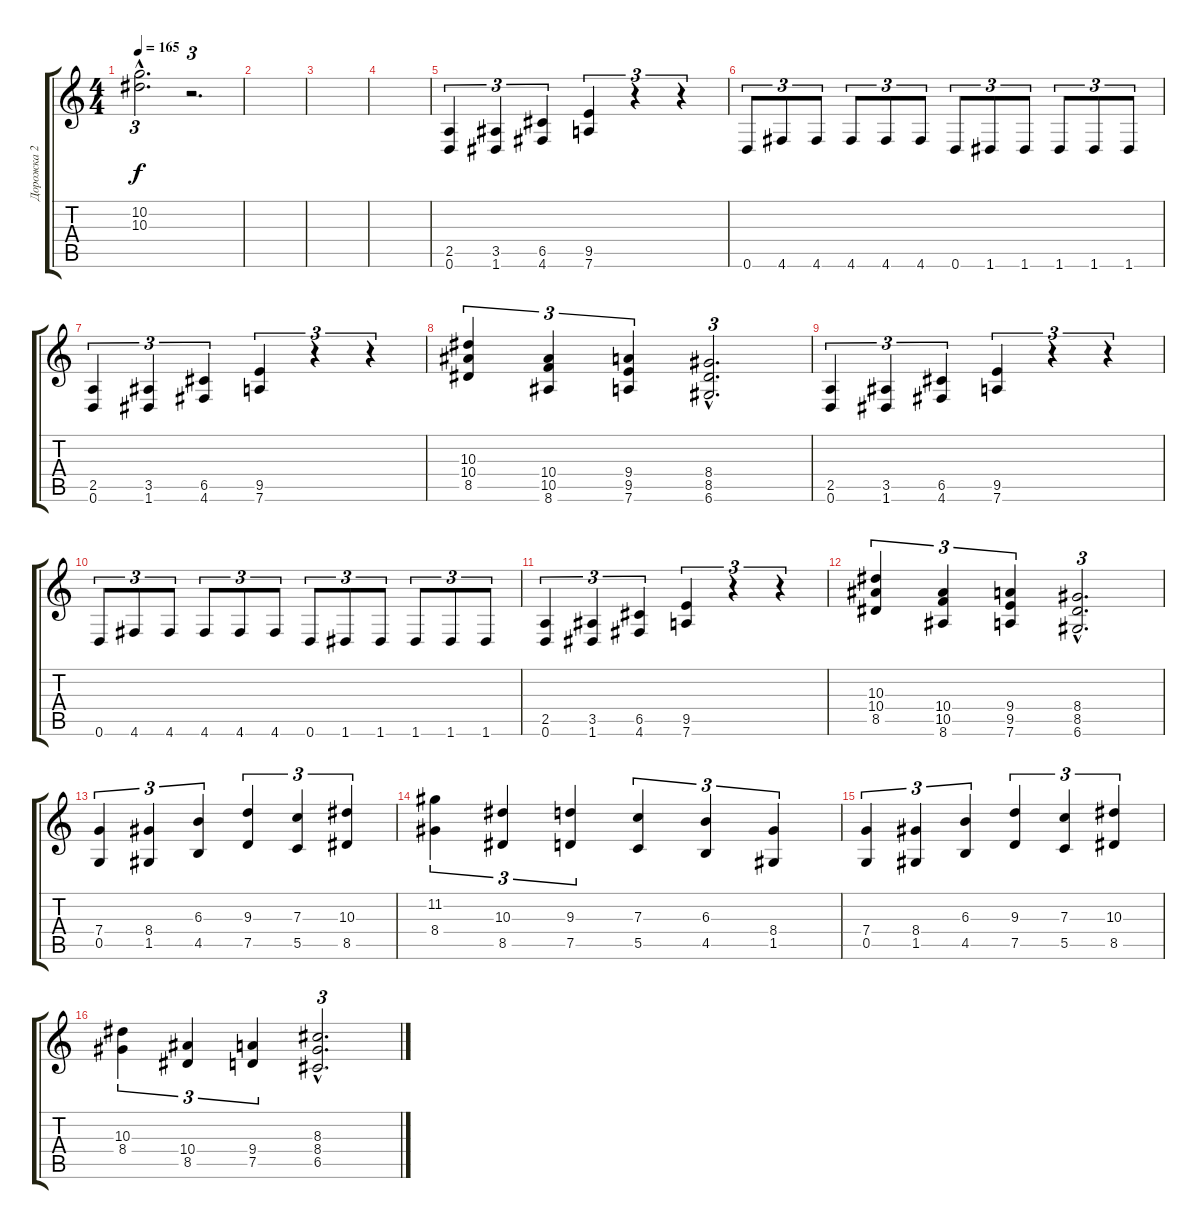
\track ("Дорожка 2" "Дорожка 2") {instrument distortionguitar}
\staff {score tabs}
\tuning (D4 A3 F3 C3 G2 D2) {hide}
\ts (4 4)
\tempo 165
\clef g2
\ks c
(10.2{hac} 10.3{hac}).2{d tu (3 2) dy f} r.2{d tu (3 2)} |
|
|
|
(2.5 0.6).4{tu (3 2)} (3.5 1.6).4{tu (3 2)} (6.5 4.6).4{tu (3 2)} (9.5 7.6).4{tu (3 2)} r.4{tu (3 2)} r.4{tu (3 2)} |
0.6.8{tu (3 2)} 4.6.8{tu (3 2)} 4.6.8{tu (3 2)} 4.6.8{tu (3 2)} 4.6.8{tu (3 2)} 4.6.8{tu (3 2)} 0.6.8{tu (3 2)} 1.6.8{tu (3 2)} 1.6.8{tu (3 2)} 1.6.8{tu (3 2)} 1.6.8{tu (3 2)} 1.6.8{tu (3 2)} |
(2.5 0.6).4{tu (3 2)} (3.5 1.6).4{tu (3 2)} (6.5 4.6).4{tu (3 2)} (9.5 7.6).4{tu (3 2)} r.4{tu (3 2)} r.4{tu (3 2)} |
(10.3 10.4 8.5).4{tu (3 2)} (10.4 10.5 8.6).4{tu (3 2)} (9.4 9.5 7.6).4{tu (3 2)} (8.4{hac} 8.5{hac} 6.6{hac}).2{d tu (3 2)} |
(2.5 0.6).4{tu (3 2)} (3.5 1.6).4{tu (3 2)} (6.5 4.6).4{tu (3 2)} (9.5 7.6).4{tu (3 2)} r.4{tu (3 2)} r.4{tu (3 2)} |
0.6.8{tu (3 2)} 4.6.8{tu (3 2)} 4.6.8{tu (3 2)} 4.6.8{tu (3 2)} 4.6.8{tu (3 2)} 4.6.8{tu (3 2)} 0.6.8{tu (3 2)} 1.6.8{tu (3 2)} 1.6.8{tu (3 2)} 1.6.8{tu (3 2)} 1.6.8{tu (3 2)} 1.6.8{tu (3 2)} |
(2.5 0.6).4{tu (3 2)} (3.5 1.6).4{tu (3 2)} (6.5 4.6).4{tu (3 2)} (9.5 7.6).4{tu (3 2)} r.4{tu (3 2)} r.4{tu (3 2)} |
(10.3 10.4 8.5).4{tu (3 2)} (10.4 10.5 8.6).4{tu (3 2)} (9.4 9.5 7.6).4{tu (3 2)} (8.4{hac} 8.5{hac} 6.6{hac}).2{d tu (3 2)} |
(7.4 0.5).4{tu (3 2)} (8.4 1.5).4{tu (3 2)} (6.3 4.5).4{tu (3 2)} (9.3 7.5).4{tu (3 2)} (7.3 5.5).4{tu (3 2)} (10.3 8.5).4{tu (3 2)} |
(11.2 8.4).4{tu (3 2)} (10.3 8.5).4{tu (3 2)} (9.3 7.5).4{tu (3 2)} (7.3 5.5).4{tu (3 2)} (6.3 4.5).4{tu (3 2)} (8.4 1.5).4{tu (3 2)} |
(7.4 0.5).4{tu (3 2)} (8.4 1.5).4{tu (3 2)} (6.3 4.5).4{tu (3 2)} (9.3 7.5).4{tu (3 2)} (7.3 5.5).4{tu (3 2)} (10.3 8.5).4{tu (3 2)} |
(10.3 8.4).4{tu (3 2)} (10.4 8.5).4{tu (3 2)} (9.4 7.5).4{tu (3 2)} (8.3{hac} 8.4{hac} 6.5{hac}).2{d tu (3 2)}
